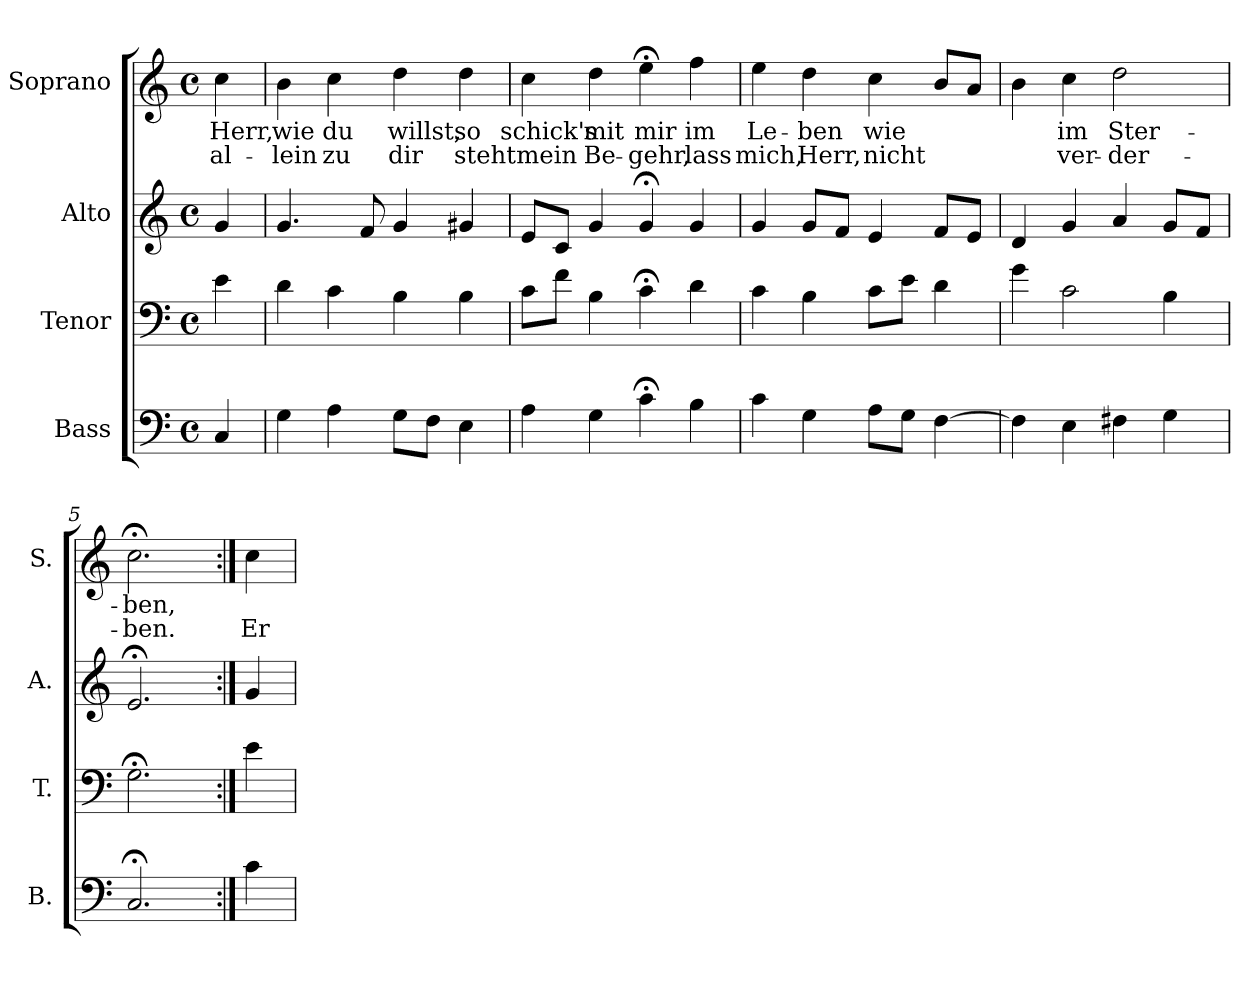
**kern	**kern	**kern	**kern	**text	**text
*part4	*part3	*part2	*part1	*part1	*part1
*staff4	*staff3	*staff2	*staff1	*staff1	*staff1
*I"Bass	*I"Tenor	*I"Alto	*I"Soprano	*	*
*I'B.	*I'T.	*I'A.	*I'S.	*	*
*clefF4	*clefF4	*clefG2	*clefG2	*	*
*k[]	*k[]	*k[]	*k[]	*	*
*	*	*	*C:	*	*
*M4/4	*M4/4	*M4/4	*M4/4	*	*
*met(c)	*met(c)	*met(c)	*met(c)	*	*
=	=	=	=	=	=
4C/	4e\	4g/	4cc\	Herr,	al-
=1	=1	=1	=1	=1	=1
4G\	4d\	4.g/	4b\	wie	-lein
4A\	4c\	.	4cc\	du	zu
.	.	8f/	.	.	.
8G\L	4B\	4g/	4dd\	willst,	dir
8F\J	.	.	.	.	.
4E\	4B\	4g#X/	4dd\	so	steht
=2	=2	=2	=2	=2	=2
4A\	8c\L	8e/L	4cc\	schick's	mein
.	8f\J	8c/J	.	.	.
4G\	4B\	4g/	4dd\	mit	Be-
4c;<\	4c;<\	4g;</	4ee;<\	mir	-gehr,
4B\	4d\	4g/	4ff\	im	lass
=3	=3	=3	=3	=3	=3
4c\	4c\	4g/	4ee\	Le-	mich,
4G\	4B\	8g/L	4dd\	-ben	Herr,
.	.	8f/J	.	.	.
8A\L	8c\L	4e/	4cc\	wie	nicht
8G\J	8e\J	.	.	.	.
[4F\	4d\	8f/L	8b/L	.	.
.	.	8e/J	8a/J	.	.
=4	=4	=4	=4	=4	=4
4F\]	4g\	4d/	4b\	.	.
4E\	2c\	4g/	4cc\	im	ver-
4F#X\	.	4a/	2dd\	Ster-	-der-
4G\	4B\	8g/L	.	.	.
.	.	8f/J	.	.	.
=5	=5	=5	=5	=5	=5
2.C;</	2.G;<\	2.e;</	2.cc;<\	-ben,	-ben.
!!LO:LB:g=z
=5a:|!	=5a:|!	=5a:|!	=5a:|!	=5a:|!	=5a:|!
4c\	4e\	4g/	4cc\	.	Er-
=	=	=	=	=	=
*-	*-	*-	*-	*-	*-
